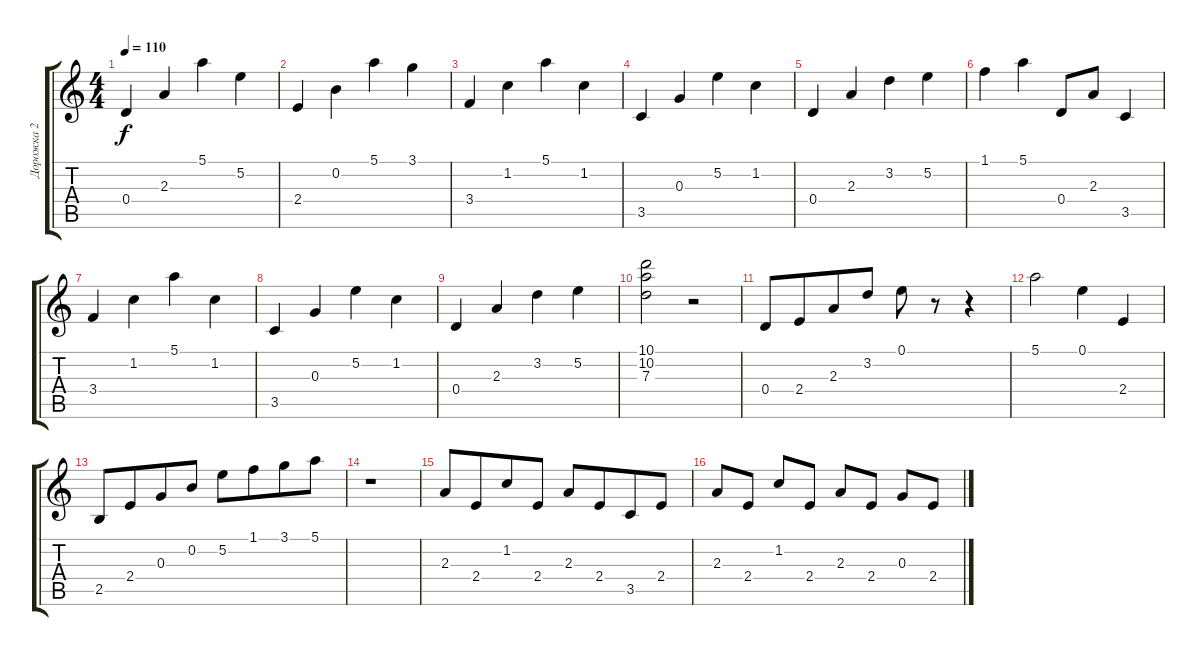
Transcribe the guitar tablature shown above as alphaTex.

\track ("Дорожка 2" "Дорожка 2") {solo instrument acousticguitarnylon}
\staff {score tabs}
\tuning (E4 B3 G3 D3 A2 E2) {hide}
\ts (4 4)
\tempo 110
\clef g2
\ks c
0.4.4{dy f} 2.3.4 5.1.4 5.2.4 |
2.4.4 0.2.4 5.1.4 3.1.4 |
3.4.4 1.2.4 5.1.4 1.2.4 |
3.5.4 0.3.4 5.2.4 1.2.4 |
0.4.4 2.3.4 3.2.4 5.2.4 |
1.1.4 5.1.4 0.4.8 2.3.8 3.5.4 |
3.4.4 1.2.4 5.1.4 1.2.4 |
3.5.4 0.3.4 5.2.4 1.2.4 |
0.4.4 2.3.4 3.2.4 5.2.4 |
(10.1 10.2 7.3).2 r.2 |
0.4.8 2.4.8{beam merge} 2.3.8 3.2.8 0.1.8 r.8 r.4 |
5.1.2 0.1.4 2.4.4 |
2.5.8 2.4.8{beam merge} 0.3.8 0.2.8 5.2.8 1.1.8{beam merge} 3.1.8 5.1.8 |
r.1 |
2.3.8 2.4.8{beam merge} 1.2.8 2.4.8 2.3.8 2.4.8{beam merge} 3.5.8 2.4.8 |
2.3.8 2.4.8 1.2.8 2.4.8 2.3.8 2.4.8 0.3.8 2.4.8
